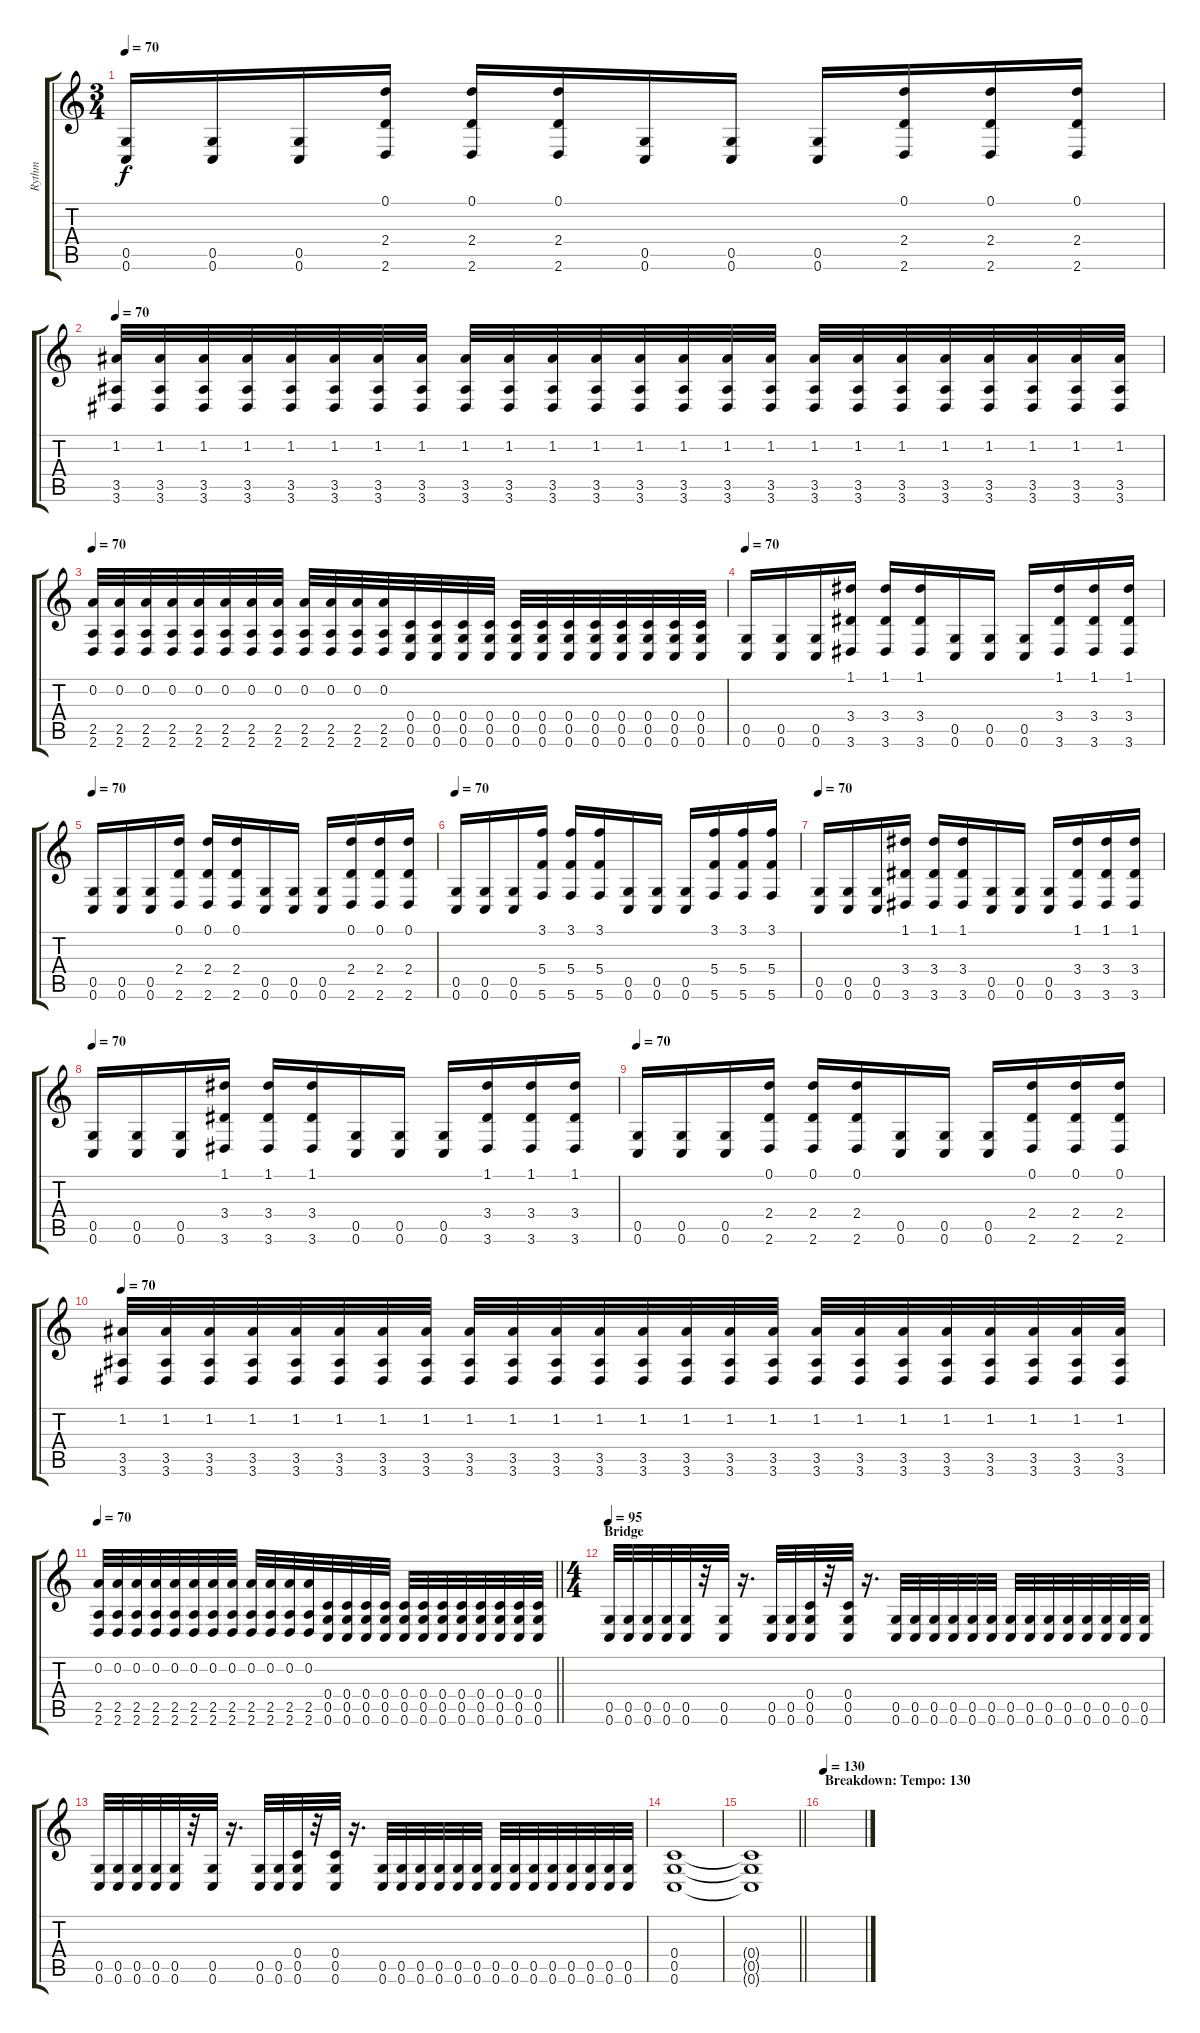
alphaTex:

\track ("Rythm" "Rythm") {instrument distortionguitar}
\staff {score tabs}
\tuning (D4 A3 F3 C3 G2 C2) {hide}
\ts (3 4)
\tempo 70
\clef g2
\ks c
(0.5 0.6).16{dy f} (0.5 0.6).16 (0.5 0.6).16 (0.1 2.4 2.6).16 (0.1 2.4 2.6).16 (0.1 2.4 2.6).16 (0.5 0.6).16 (0.5 0.6).16 (0.5 0.6).16 (0.1 2.4 2.6).16 (0.1 2.4 2.6).16 (0.1 2.4 2.6).16 |
\tempo 70
(1.2 3.5 3.6).32 (1.2 3.5 3.6).32 (1.2 3.5 3.6).32 (1.2 3.5 3.6).32 (1.2 3.5 3.6).32 (1.2 3.5 3.6).32 (1.2 3.5 3.6).32 (1.2 3.5 3.6).32 (1.2 3.5 3.6).32 (1.2 3.5 3.6).32 (1.2 3.5 3.6).32 (1.2 3.5 3.6).32 (1.2 3.5 3.6).32 (1.2 3.5 3.6).32 (1.2 3.5 3.6).32 (1.2 3.5 3.6).32 (1.2 3.5 3.6).32 (1.2 3.5 3.6).32 (1.2 3.5 3.6).32 (1.2 3.5 3.6).32 (1.2 3.5 3.6).32 (1.2 3.5 3.6).32 (1.2 3.5 3.6).32 (1.2 3.5 3.6).32 |
\tempo 70
(0.2 2.5 2.6).32 (0.2 2.5 2.6).32 (0.2 2.5 2.6).32 (0.2 2.5 2.6).32 (0.2 2.5 2.6).32 (0.2 2.5 2.6).32 (0.2 2.5 2.6).32 (0.2 2.5 2.6).32 (0.2 2.5 2.6).32 (0.2 2.5 2.6).32 (0.2 2.5 2.6).32 (0.2 2.5 2.6).32 (0.4 0.5 0.6).32 (0.4 0.5 0.6).32 (0.4 0.5 0.6).32 (0.4 0.5 0.6).32 (0.4 0.5 0.6).32 (0.4 0.5 0.6).32 (0.4 0.5 0.6).32 (0.4 0.5 0.6).32 (0.4 0.5 0.6).32 (0.4 0.5 0.6).32 (0.4 0.5 0.6).32 (0.4 0.5 0.6).32 |
\tempo 70
(0.5 0.6).16 (0.5 0.6).16 (0.5 0.6).16 (1.1 3.4 3.6).16 (1.1 3.4 3.6).16 (1.1 3.4 3.6).16 (0.5 0.6).16 (0.5 0.6).16 (0.5 0.6).16 (1.1 3.4 3.6).16 (1.1 3.4 3.6).16 (1.1 3.4 3.6).16 |
\tempo 70
(0.5 0.6).16 (0.5 0.6).16 (0.5 0.6).16 (0.1 2.4 2.6).16 (0.1 2.4 2.6).16 (0.1 2.4 2.6).16 (0.5 0.6).16 (0.5 0.6).16 (0.5 0.6).16 (0.1 2.4 2.6).16 (0.1 2.4 2.6).16 (0.1 2.4 2.6).16 |
\tempo 70
(0.5 0.6).16 (0.5 0.6).16 (0.5 0.6).16 (3.1 5.4 5.6).16 (3.1 5.4 5.6).16 (3.1 5.4 5.6).16 (0.5 0.6).16 (0.5 0.6).16 (0.5 0.6).16 (3.1 5.4 5.6).16 (3.1 5.4 5.6).16 (3.1 5.4 5.6).16 |
\tempo 70
(0.5 0.6).16 (0.5 0.6).16 (0.5 0.6).16 (1.1 3.4 3.6).16 (1.1 3.4 3.6).16 (1.1 3.4 3.6).16 (0.5 0.6).16 (0.5 0.6).16 (0.5 0.6).16 (1.1 3.4 3.6).16 (1.1 3.4 3.6).16 (1.1 3.4 3.6).16 |
\tempo 70
(0.5 0.6).16 (0.5 0.6).16 (0.5 0.6).16 (1.1 3.4 3.6).16 (1.1 3.4 3.6).16 (1.1 3.4 3.6).16 (0.5 0.6).16 (0.5 0.6).16 (0.5 0.6).16 (1.1 3.4 3.6).16 (1.1 3.4 3.6).16 (1.1 3.4 3.6).16 |
\tempo 70
(0.5 0.6).16 (0.5 0.6).16 (0.5 0.6).16 (0.1 2.4 2.6).16 (0.1 2.4 2.6).16 (0.1 2.4 2.6).16 (0.5 0.6).16 (0.5 0.6).16 (0.5 0.6).16 (0.1 2.4 2.6).16 (0.1 2.4 2.6).16 (0.1 2.4 2.6).16 |
\tempo 70
(1.2 3.5 3.6).32 (1.2 3.5 3.6).32 (1.2 3.5 3.6).32 (1.2 3.5 3.6).32 (1.2 3.5 3.6).32 (1.2 3.5 3.6).32 (1.2 3.5 3.6).32 (1.2 3.5 3.6).32 (1.2 3.5 3.6).32 (1.2 3.5 3.6).32 (1.2 3.5 3.6).32 (1.2 3.5 3.6).32 (1.2 3.5 3.6).32 (1.2 3.5 3.6).32 (1.2 3.5 3.6).32 (1.2 3.5 3.6).32 (1.2 3.5 3.6).32 (1.2 3.5 3.6).32 (1.2 3.5 3.6).32 (1.2 3.5 3.6).32 (1.2 3.5 3.6).32 (1.2 3.5 3.6).32 (1.2 3.5 3.6).32 (1.2 3.5 3.6).32 |
\tempo 70
\barLineRight lightlight
(0.2 2.5 2.6).32 (0.2 2.5 2.6).32 (0.2 2.5 2.6).32 (0.2 2.5 2.6).32 (0.2 2.5 2.6).32 (0.2 2.5 2.6).32 (0.2 2.5 2.6).32 (0.2 2.5 2.6).32 (0.2 2.5 2.6).32 (0.2 2.5 2.6).32 (0.2 2.5 2.6).32 (0.2 2.5 2.6).32 (0.4 0.5 0.6).32 (0.4 0.5 0.6).32 (0.4 0.5 0.6).32 (0.4 0.5 0.6).32 (0.4 0.5 0.6).32 (0.4 0.5 0.6).32 (0.4 0.5 0.6).32 (0.4 0.5 0.6).32 (0.4 0.5 0.6).32 (0.4 0.5 0.6).32 (0.4 0.5 0.6).32 (0.4 0.5 0.6).32 |
\ts (4 4)
\section ("" "Bridge")
\tempo 95
(0.5 0.6).32 (0.5 0.6).32 (0.5 0.6).32 (0.5 0.6).32 (0.5 0.6).32 r.32 (0.5 0.6).32 r.16{d} (0.5 0.6).32 (0.5 0.6).32 (0.4 0.5 0.6).32 r.32 (0.4 0.5 0.6).32 r.16{d} (0.5 0.6).32 (0.5 0.6).32 (0.5 0.6).32 (0.5 0.6).32 (0.5 0.6).32 (0.5 0.6).32 (0.5 0.6).32 (0.5 0.6).32 (0.5 0.6).32 (0.5 0.6).32 (0.5 0.6).32 (0.5 0.6).32 (0.5 0.6).32 (0.5 0.6).32 |
(0.5 0.6).32 (0.5 0.6).32 (0.5 0.6).32 (0.5 0.6).32 (0.5 0.6).32 r.32 (0.5 0.6).32 r.16{d} (0.5 0.6).32 (0.5 0.6).32 (0.4 0.5 0.6).32 r.32 (0.4 0.5 0.6).32 r.16{d} (0.5 0.6).32 (0.5 0.6).32 (0.5 0.6).32 (0.5 0.6).32 (0.5 0.6).32 (0.5 0.6).32 (0.5 0.6).32 (0.5 0.6).32 (0.5 0.6).32 (0.5 0.6).32 (0.5 0.6).32 (0.5 0.6).32 (0.5 0.6).32 (0.5 0.6).32 |
(0.4 0.5 0.6).1 |
\barLineRight lightlight
(0.4{t} 0.5{t} 0.6{t}).1 |
\section ("" "Breakdown: Tempo: 130")
\tempo 130
